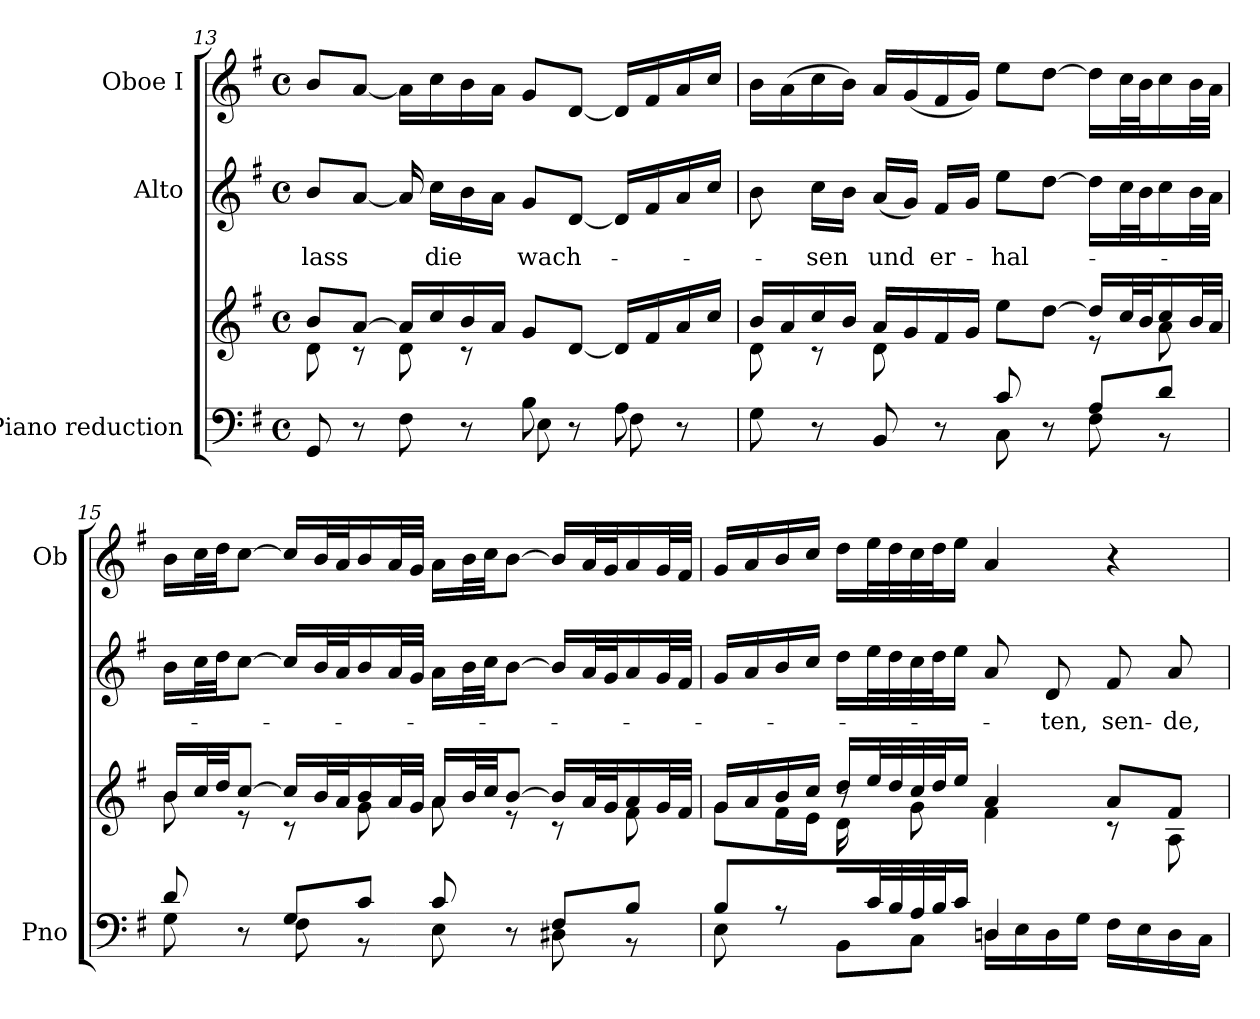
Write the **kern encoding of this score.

**kern	**kern	**kern	**text	**kern
*part3	*part3	*part2	*part2	*part1
*staff4	*staff3	*staff2	*staff2	*staff1
*I"Piano reduction	*	*I"Alto	*	*I"Oboe I
*I'Pno	*	*	*	*I'Ob
*clefF4	*clefG2	*clefG2	*	*clefG2
*k[f#]	*k[f#]	*k[f#]	*	*k[f#]
*M4/4	*M4/4	*M4/4	*	*M4/4
*met(c)	*met(c)	*met(c)	*	*met(c)
=13	=13	=13	=13	=13
*^	*^	*	*	*
!	!	!	!	!	!LO:LY:b	!
2ryy	8GG/	8b/L	8d\	8b/L	lass	8b/L
.	8r	[8a/J	8r	[8a/J	.	[8a/J
.	8F#\	16a/LL]	8d\	16a/]	.	16a\LL]
!	!	!	!	!	!LO:LY:b	!
.	.	16cc/	.	16cc\LL	die	16cc\
.	8r	16b/	8r	16b\	.	16b\
.	.	16a/JJ	.	16a\JJ	.	16a\JJ
!	!	!	!	!	!LO:LY:b	!
8B\	8E\	8g/L	8ryy	8g/L	wach-	8g/L
8ryy	8r	[<8d/J	8ryy	[8d/J	.	[8d/J
8A\	8F#\	16d/LL]	8ryy	16d/LL]	.	16d/LL]
.	.	16f#/	.	16f#/	.	16f#/
8ryy	8r	16a/	8ryy	16a/	.	16a/
.	.	16cc/JJ	.	16cc/JJ	.	16cc/JJ
=14	=14	=14	=14	=14	=14	=14
8ryy	8G\	16b/LL	8d\	8b\	.	16b\LL
.	.	16a/	.	.	.	(16a\
!	!	!	!	!	!LO:LY:b	!
8r	8ryy	16cc/	8r	16cc\LL	-sen	16cc\
.	.	16b/JJ	.	16b\JJ	.	16b\JJ)
!	!	!	!	!	!LO:LY:b	!
8ryy	8BB/	16a/LL	8d\	(16a/LL	und	16a/LL
.	.	16g/	.	16g/JJ)	.	(16g/
!	!	!	!	!	!LO:LY:b	!
8r	8ryy	16f#/	8ryy	16f#/LL	er-	16f#/
.	.	16g/JJ	.	16g/JJ	.	16g/JJ)
!	!	!	!	!	!LO:LY:b	!
8c/	8C\	8ee\L	4ryy	8ee\L	-hal-	8ee\L
8r	8ryy	[>8dd\J	.	[8dd\J	.	[8dd\J
8A/L	8F#\	16dd/LL]	8r	16dd\LL]	.	16dd\LL]
.	.	32cc/L	.	32cc\L	.	32cc\L
.	.	32b/J	.	32b\J	.	32b\J
8d/J	8r	16cc/	8a\	16cc\	.	16cc\
.	.	32b/L	.	32b\L	.	32b\L
.	.	32a/JJJ	.	32a\JJJ	.	32a\JJJ
!!LO:PB:g=z
=15	=15	=15	=15	=15	=15	=15
8d/	8G\	16b/LL	8b\	16b\LL	.	16b\LL
.	.	32cc/L	.	32cc\L	.	32cc\L
.	.	32dd/JJ	.	32dd\JJ	.	32dd\JJ
8r	8ryy	[8cc/J	8r	[8cc\J	.	[8cc\J
8G/L	8F#\	16cc/LL]	8r	16cc/LL]	.	16cc/LL]
.	.	32b/L	.	32b/L	.	32b/L
.	.	32a/J	.	32a/J	.	32a/J
8c/J	8r	16b/	8g\	16b/	.	16b/
.	.	32a/L	.	32a/L	.	32a/L
.	.	32g/JJJ	.	32g/JJJ	.	32g/JJJ
8c/	8E\	16a/LL	8a\	16a\LL	.	16a\LL
.	.	32b/L	.	32b\L	.	32b\L
.	.	32cc/JJ	.	32cc\JJ	.	32cc\JJ
8r	8ryy	[8b/J	8r	[8b\J	.	[8b\J
8F#/L	8D#X\	16b/LL]	8r	16b/LL]	.	16b/LL]
.	.	32a/L	.	32a/L	.	32a/L
.	.	32g/J	.	32g/J	.	32g/J
8B/J	8r	16a/	8f#\	16a/	.	16a/
.	.	32g/L	.	32g/L	.	32g/L
.	.	32f#/JJJ	.	32f#/JJJ	.	32f#/JJJ
=16	=16	=16	=16	=16	=16	=16
*	*	*	*^	*	*	*
8B/	8E\	16g/LL	8g\L	4ryy	16g/LL	.	16g/LL
.	.	16a/	.	.	16a/	.	16a/
8r	8ryy	16b/	16f#\L	.	16b/	.	16b/
.	.	16cc/JJ	16e\JJ	.	16cc/JJ	.	16cc/JJ
16ryy	8BB\L	16dd/LL	8r	16d\LL	16dd\LL	.	16dd\LL
32c/L	.	32ee/L	.	2ryy	32ee\L	.	32ee\L
32B/	.	32dd/	.	.	32dd\	.	32dd\
32A/	8C\J	32cc/	8g\	.	32cc\	.	32cc\
32B/J	.	32dd/J	.	.	32dd\J	.	32dd\J
16c/JJ	.	16ee/JJ	.	.	16ee\JJ	.	16ee\JJ
4D/	16Dn\LL	4a/	4f#\	.	8a/	.	4a/
.	16E\	.	.	.	.	.	.
!	!	!	!	!	!	!LO:LY:b	!
.	16D\	.	.	.	8d/	-ten,	.
.	16G\JJ	.	.	.	.	.	.
!	!	!	!	!	!	!LO:LY:b	!
4ryy	16F#\LL	8a/L	8r	.	8f#/	sen-	4r
.	16E\	.	.	8.ryy	.	.	.
!	!	!	!	!	!	!LO:LY:b	!
.	16D\	8f#/J	8A\	.	8a/	-de,	.
.	16C\JJ	.	.	.	.	.	.
*v	*v	*	*	*	*	*	*
*	*v	*v	*v	*	*	*
=	=	=	=	=
*-	*-	*-	*-	*-
